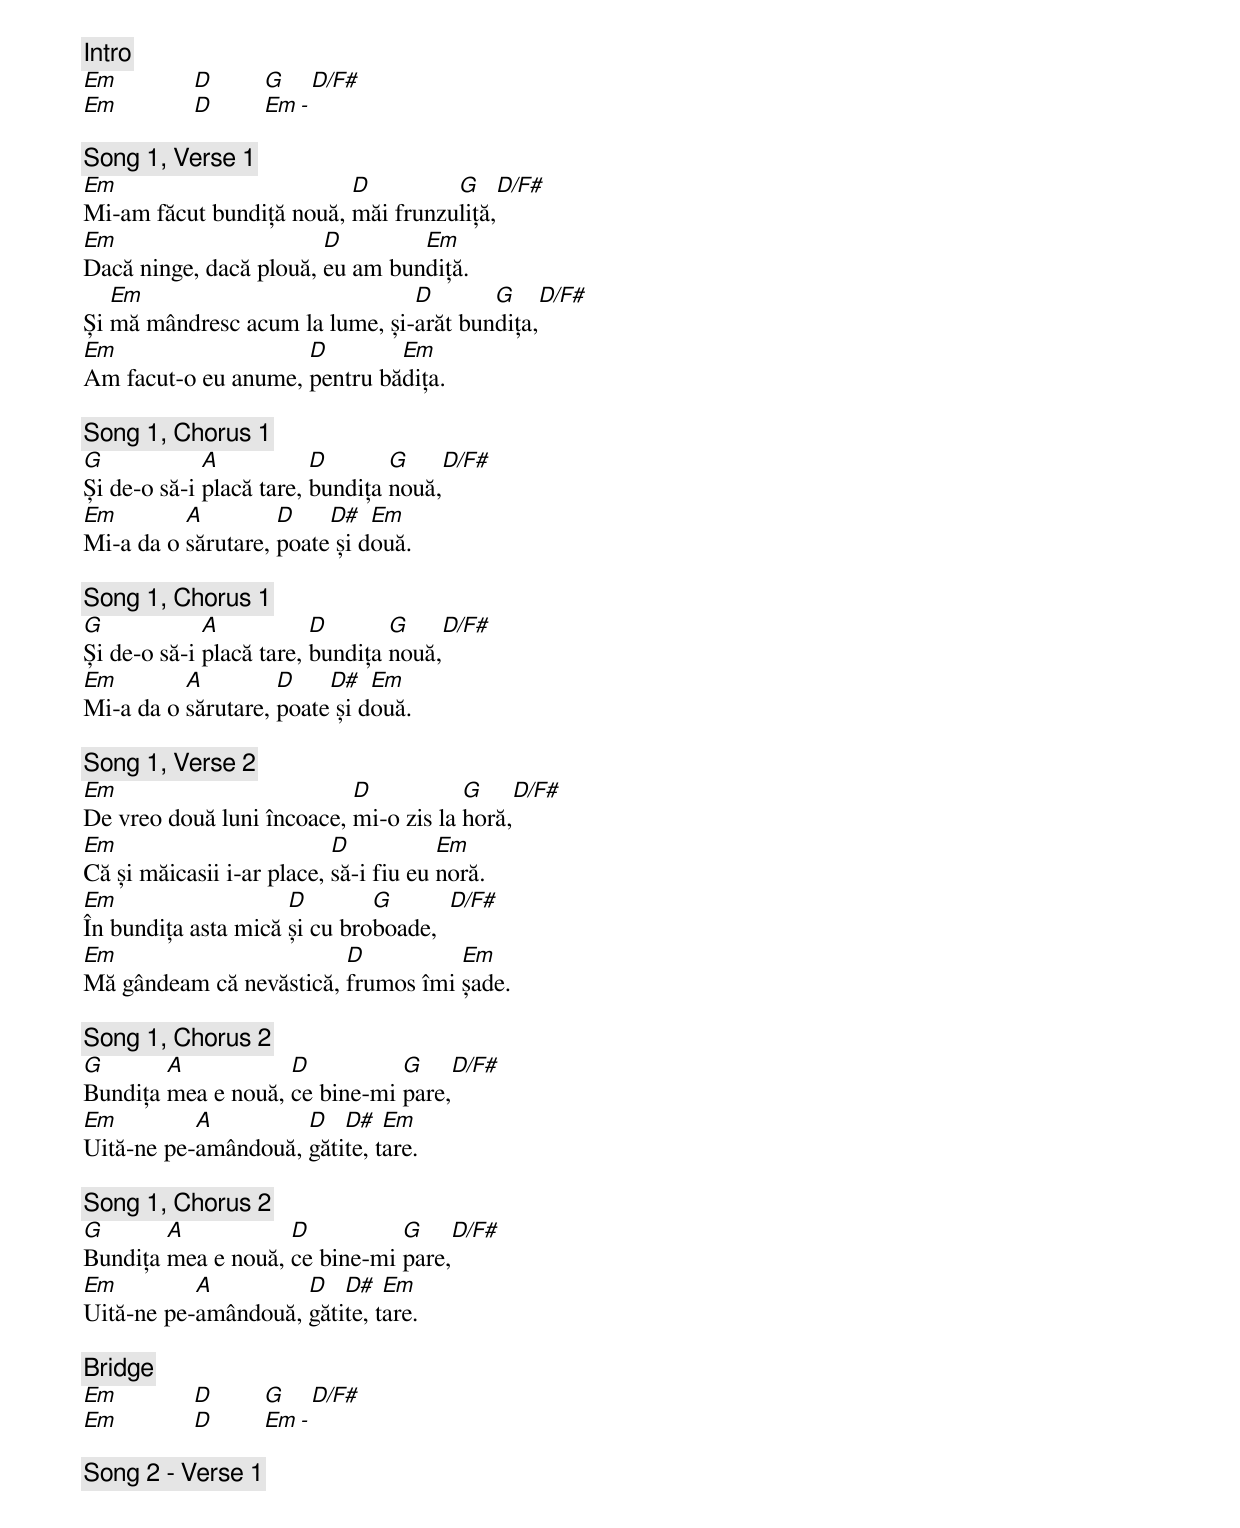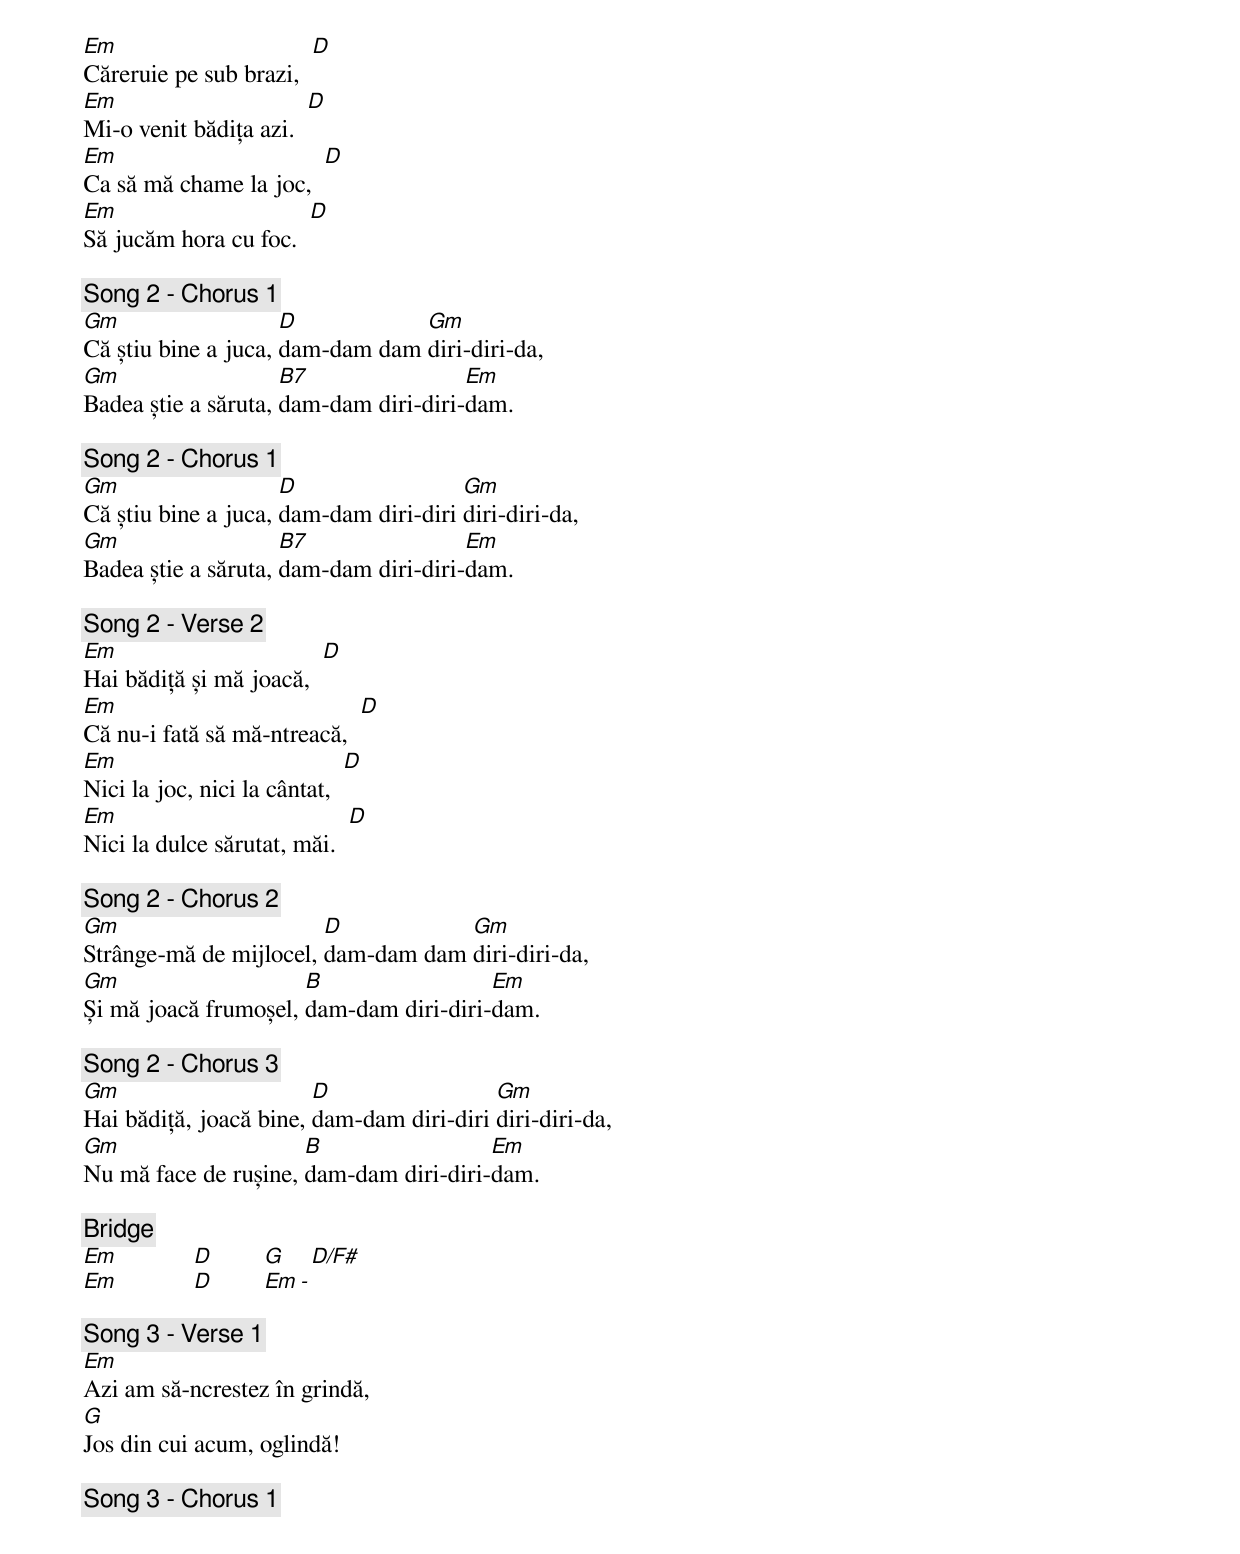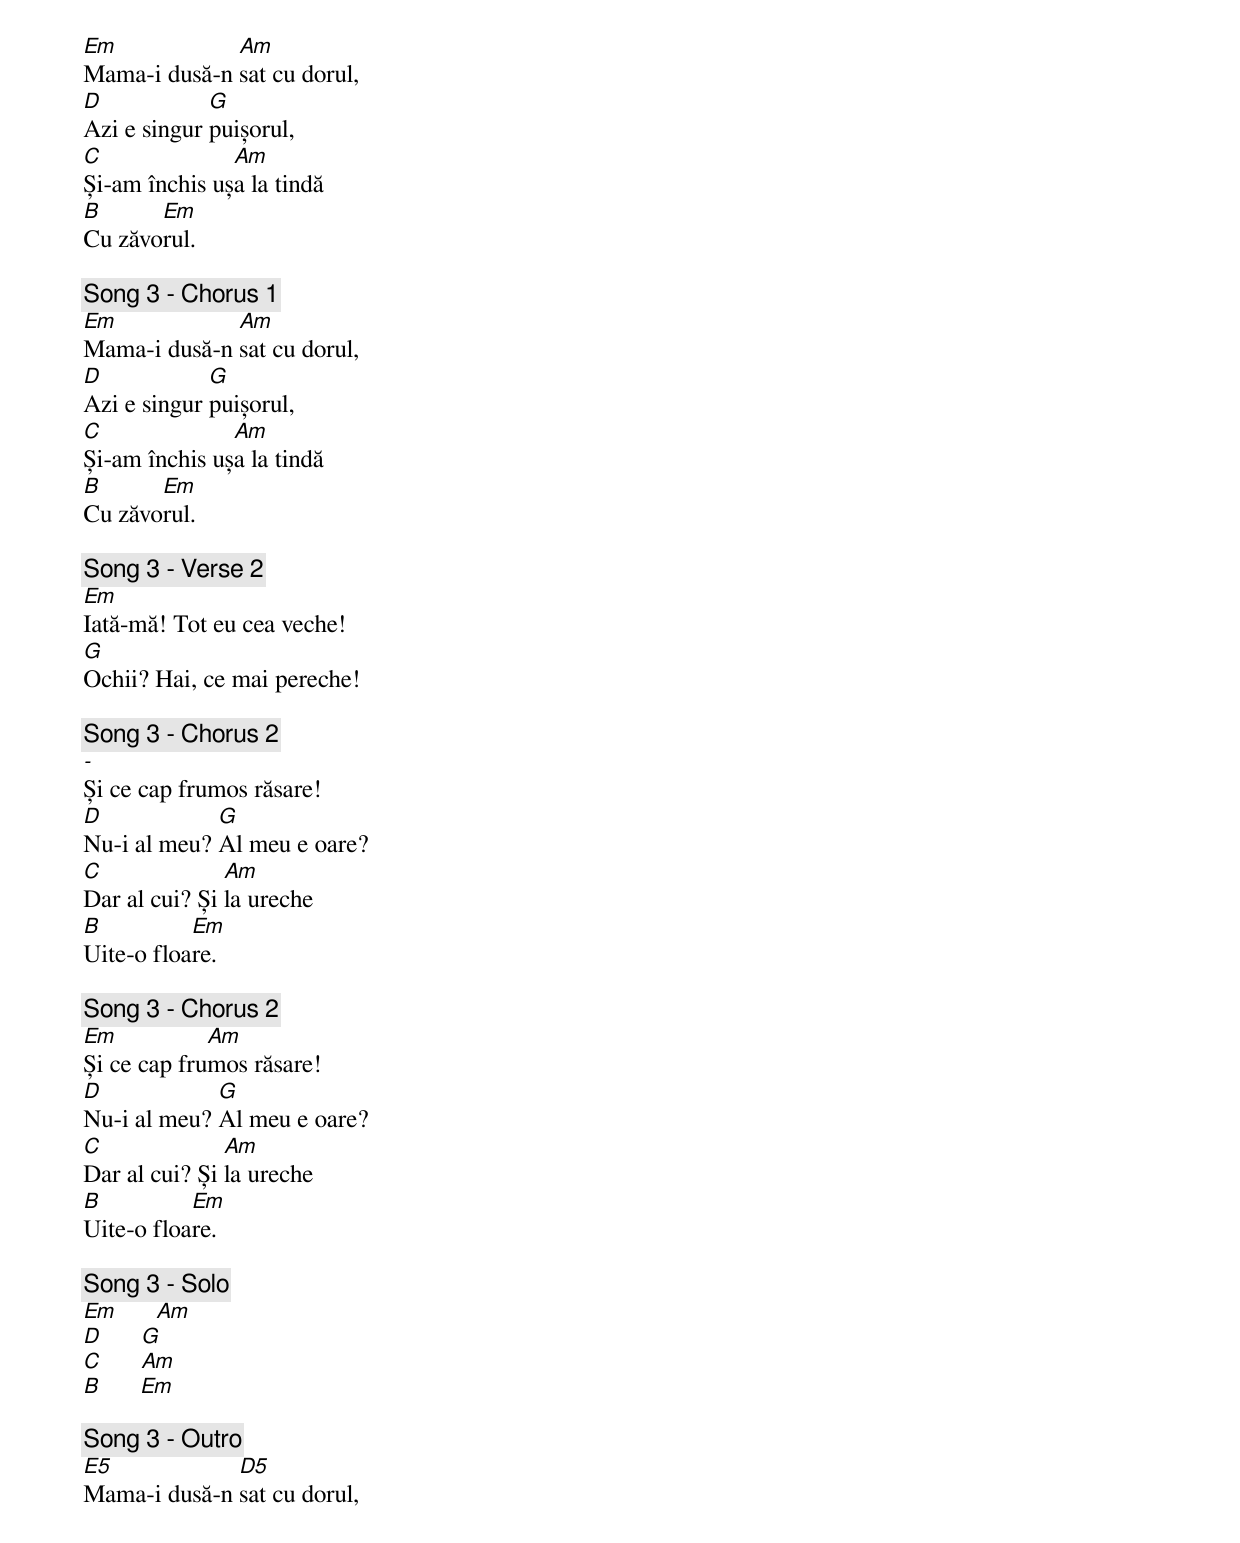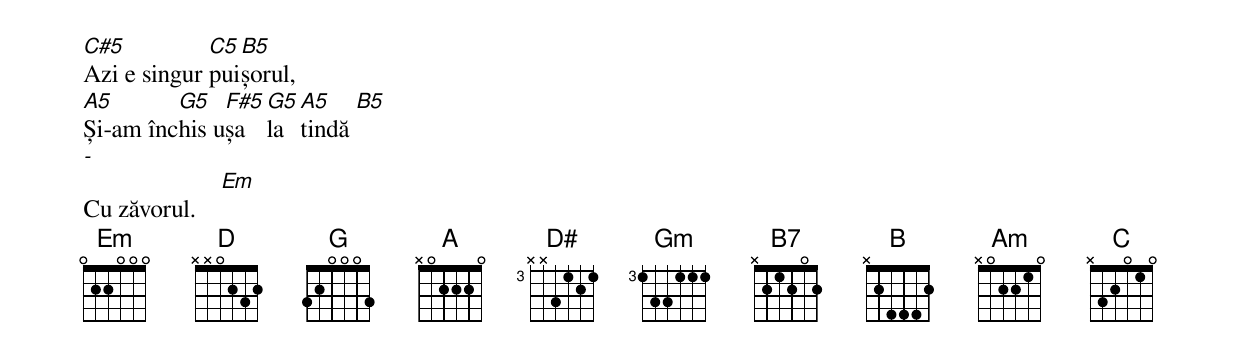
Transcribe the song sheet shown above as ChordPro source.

{c: Intro}
[Em]            [D]        [G]    [D/F#]
[Em]            [D]        [Em -]

{c: Song 1, Verse 1}
[Em]Mi-am făcut bundiță nouă, [D]măi frunzu[G]liță,[D/F#]
[Em]Dacă ninge, dacă plouă, [D]eu am bun[Em]diță.
Și [Em]mă mândresc acum la lume, și-[D]arăt bun[G]dița,[D/F#]
[Em]Am facut-o eu anume, [D]pentru bă[Em]dița.

{c: Song 1, Chorus 1}
[G]Și de-o să-i [A]placă tare, [D]bundița [G]nouă,[D/F#]
[Em]Mi-a da o [A]sărutare, [D]poate[D#] și d[Em]ouă.

{c: Song 1, Chorus 1}
[G]Și de-o să-i [A]placă tare, [D]bundița [G]nouă,[D/F#]
[Em]Mi-a da o [A]sărutare, [D]poate[D#] și d[Em]ouă.

{c: Song 1, Verse 2}
[Em]De vreo două luni încoace, [D]mi-o zis la [G]horă,[D/F#]
[Em]Că și măicasii i-ar place, [D]să-i fiu eu [Em]noră.
[Em]În bundița asta mică [D]și cu bro[G]boade,  [D/F#]
[Em]Mă gândeam că nevăstică, [D]frumos îmi [Em]șade.

{c: Song 1, Chorus 2}
[G]Bundița [A]mea e nouă, [D]ce bine-mi [G]pare,[D/F#]
[Em]Uită-ne pe-[A]amândouă, [D]găti[D#]te, t[Em]are.

{c: Song 1, Chorus 2}
[G]Bundița [A]mea e nouă, [D]ce bine-mi [G]pare,[D/F#]
[Em]Uită-ne pe-[A]amândouă, [D]găti[D#]te, t[Em]are.

{c: Bridge}
[Em]            [D]        [G]    [D/F#]
[Em]            [D]        [Em -]

{c: Song 2 - Verse 1}
[Em]Căreruie pe sub brazi,  [D]
[Em]Mi-o venit bădița azi.  [D]
[Em]Ca să mă chame la joc,  [D]
[Em]Să jucăm hora cu foc.  [D]

{c: Song 2 - Chorus 1}
[Gm]Că știu bine a juca, [D]dam-dam dam [Gm]diri-diri-da,
[Gm]Badea știe a săruta, [B7]dam-dam diri-diri-[Em]dam.

{c: Song 2 - Chorus 1}
[Gm]Că știu bine a juca, [D]dam-dam diri-diri [Gm]diri-diri-da,
[Gm]Badea știe a săruta, [B7]dam-dam diri-diri-[Em]dam.

{c: Song 2 - Verse 2}
[Em]Hai bădiță și mă joacă,  [D]
[Em]Că nu-i fată să mă-ntreacă,  [D]
[Em]Nici la joc, nici la cântat,  [D]
[Em]Nici la dulce sărutat, măi.  [D]

{c: Song 2 - Chorus 2}
[Gm]Strânge-mă de mijlocel, [D]dam-dam dam [Gm]diri-diri-da,
[Gm]Și mă joacă frumoșel, [B]dam-dam diri-diri-[Em]dam.

{c: Song 2 - Chorus 3}
[Gm]Hai bădiță, joacă bine, [D]dam-dam diri-diri [Gm]diri-diri-da,
[Gm]Nu mă face de rușine, [B]dam-dam diri-diri-[Em]dam.

{c: Bridge}
[Em]            [D]        [G]    [D/F#]
[Em]            [D]        [Em -]

{c: Song 3 - Verse 1}
[Em]Azi am să-ncrestez în grindă,
[G]Jos din cui acum, oglindă!

{c: Song 3 - Chorus 1}
[Em]Mama-i dusă-n [Am]sat cu dorul,
[D]Azi e singur [G]puișorul,
[C]Și-am închis uș[Am]a la tindă
[B]Cu zăvo[Em]rul.

{c: Song 3 - Chorus 1}
[Em]Mama-i dusă-n [Am]sat cu dorul,
[D]Azi e singur [G]puișorul,
[C]Și-am închis uș[Am]a la tindă
[B]Cu zăvo[Em]rul.

{c: Song 3 - Verse 2}
[Em]Iată-mă! Tot eu cea veche!
[G]Ochii? Hai, ce mai pereche!

{c: Song 3 - Chorus 2}
[-]Și ce cap frumos răsare!
[D]Nu-i al meu? [G]Al meu e oare?
[C]Dar al cui? Și [Am]la ureche
[B]Uite-o floa[Em]re.

{c: Song 3 - Chorus 2}
[Em]Și ce cap fru[Am]mos răsare!
[D]Nu-i al meu? [G]Al meu e oare?
[C]Dar al cui? Și [Am]la ureche
[B]Uite-o floa[Em]re.

{c: Song 3 - Solo}
[Em]      [Am]
[D]      [G]
[C]      [Am]
[B]      [Em]

{c: Song 3 - Outro}
[E5]Mama-i dusă-n [D5]sat cu dorul,
[C#5]Azi e singur [C5]pui[B5]șorul,
[A5]Și-am înc[G5]his u[F#5]șa [G5]la [A5]tindă [B5]
[-]
Cu zăvorul.    [Em]
